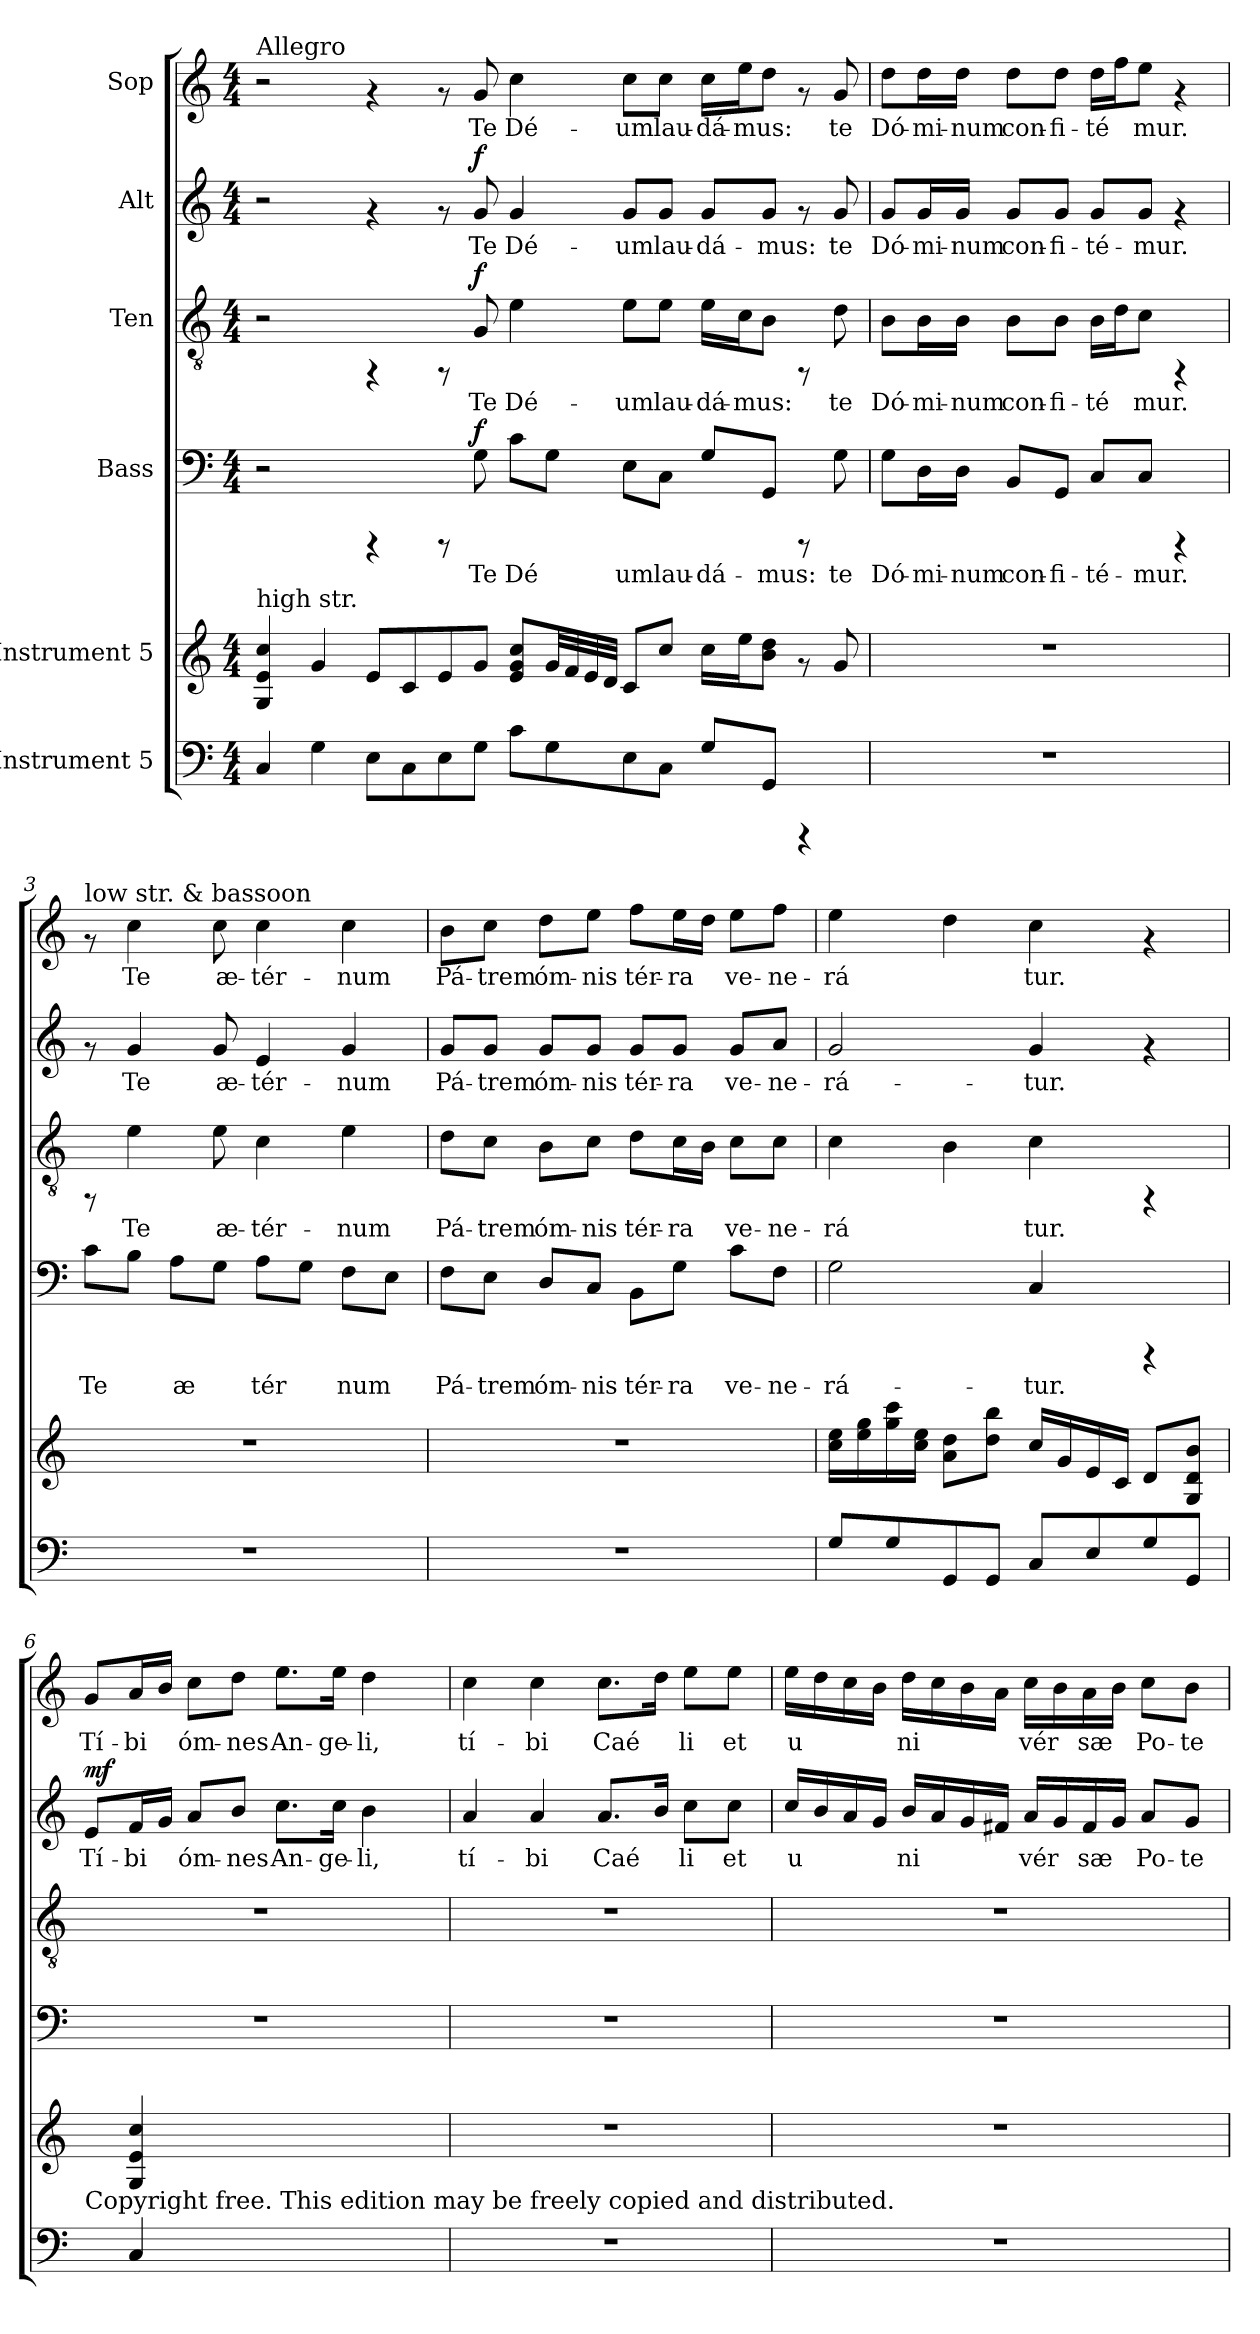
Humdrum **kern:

**kern	**kern	**kern	**text	**dynam	**kern	**text	**dynam	**kern	**text	**dynam	**kern	**text
*part6	*part5	*part4	*part4	*part4	*part3	*part3	*part3	*part2	*part2	*part2	*part1	*part1
*staff6	*staff5	*staff4	*staff4	*staff4	*staff3	*staff3	*staff3	*staff2	*staff2	*staff2	*staff1	*staff1
*I"Instrument 5	*I"Instrument 5	*I"Bass	*	*	*I"Ten	*	*	*I"Alt	*	*	*I"Sop	*
!!LO:PB:g=z
*stria5	*stria5	*stria5	*	*	*stria5	*	*	*stria5	*	*	*stria5	*
*clefF4	*clefG2	*clefF4	*	*	*clefGv2	*	*	*clefG2	*	*	*clefG2	*
*k[]	*k[]	*k[]	*	*	*k[]	*	*	*k[]	*	*	*k[]	*
*C:	*C:	*C:	*	*	*C:	*	*	*C:	*	*	*C:	*
*M4/4	*M4/4	*M4/4	*	*	*M4/4	*	*	*M4/4	*	*	*M4/4	*
=1	=1	=1	=1	=1	=1	=1	=1	=1	=1	=1	=1	=1
!	!	!	!	!	!	!	!	!	!	!	!LO:TX:a:t=Allegro	!
!	!LO:TX:a:t=high str.	!	!	!	!	!	!	!	!	!	!	!
4C/	4e/ 4G/ 4cc/	2r	.	.	2r	.	.	2r	.	.	2r	.
4G\	4g/	.	.	.	.	.	.	.	.	.	.	.
8E\L	8e/L	4rCCC	.	.	4rFF	.	.	4rf	.	.	4rf	.
8C\	8c/	.	.	.	.	.	.	.	.	.	.	.
8E\	8e/	8rCCC	.	.	8rFF	.	.	8rf	.	.	8rf	.
!	!	!	!LO:LY:b:cj	!LO:DY:a	!	!LO:LY:b:cj	!LO:DY:a	!	!LO:LY:b:cj	!LO:DY:a	!	!LO:LY:b:cj
8G\J	8g/J	8G\	Te	f	8G/	Te	f	8g/	Te	f	8g/	Te
!	!	!	!LO:LY:b:cj	!	!	!LO:LY:b:cj	!	!	!LO:LY:b:cj	!	!	!LO:LY:b:cj
8c\L	8cc/ 8g/ 8e/L	8c\L	Dé-	.	4e\	Dé-	.	4g/	Dé-	.	4cc\	Dé-
!	!	!	!LO:LY:b:cj	!	!	!	!	!	!	!	!	!
8G\	32g/	8G\J	--	.	.	.	.	.	.	.	.	.
.	32f/	.	.	.	.	.	.	.	.	.	.	.
.	32e/	.	.	.	.	.	.	.	.	.	.	.
.	32d/J	.	.	.	.	.	.	.	.	.	.	.
!	!	!	!LO:LY:b:cj	!	!	!LO:LY:b:cj	!	!	!LO:LY:b:cj	!	!	!LO:LY:b:cj
8E\	8c/L	8E\L	-um	.	8e\L	-um	.	8g/L	-um	.	8cc\L	-um
!	!	!	!LO:LY:b:cj	!	!	!LO:LY:b:cj	!	!	!LO:LY:b:cj	!	!	!LO:LY:b:cj
8C\J	8cc/J	8C\J	lau-	.	8e\J	lau-	.	8g/J	lau-	.	8cc\J	lau-
!	!	!	!LO:LY:b:cj	!	!	!LO:LY:b:cj	!	!	!LO:LY:b:cj	!	!	!LO:LY:b:cj
8G/L	16cc\L	8G/L	-dá-	.	16e\L	-dá-	.	8g/L	-dá-	.	16cc\L	-dá-
!	!	!	!	!	!	!LO:LY:b:cj	!	!	!	!	!	!LO:LY:b:cj
.	16ee\	.	.	.	16c\	-mus:	.	.	.	.	16ee\	-mus:
!	!	!	!LO:LY:b:cj	!	!	!LO:LY:b:cj	!	!	!LO:LY:b:cj	!	!	!LO:LY:b:cj
8GG/J	8dd\ 8b\J	8GG/J	-mus:	.	8B\J	.	.	8g/J	-mus:	.	8dd\J	.
4rCCC	8rf	8rCCC	.	.	8rFF	.	.	8rf	.	.	8rf	.
!	!	!	!LO:LY:b:cj	!	!	!LO:LY:b:cj	!	!	!LO:LY:b:cj	!	!	!LO:LY:b:cj
.	8g/	8G\	te	.	8d\	te	.	8g/	te	.	8g/	te
=2	=2	=2	=2	=2	=2	=2	=2	=2	=2	=2	=2	=2
!	!	!	!LO:LY:b:cj	!	!	!LO:LY:b:cj	!	!	!LO:LY:b:cj	!	!	!LO:LY:b:cj
1r	1r	8G\L	Dó-	.	8B\L	Dó-	.	8g/L	Dó-	.	8dd\L	Dó-
!	!	!	!LO:LY:b:cj	!	!	!LO:LY:b:cj	!	!	!LO:LY:b:cj	!	!	!LO:LY:b:cj
.	.	16D\	-mi-	.	16B\	-mi-	.	16g/	-mi-	.	16dd\	-mi-
!	!	!	!LO:LY:b:cj	!	!	!LO:LY:b:cj	!	!	!LO:LY:b:cj	!	!	!LO:LY:b:cj
.	.	16D\J	-num	.	16B\J	-num	.	16g/J	-num	.	16dd\J	-num
!	!	!	!LO:LY:b:cj	!	!	!LO:LY:b:cj	!	!	!LO:LY:b:cj	!	!	!LO:LY:b:cj
.	.	8BB/L	con-	.	8B\L	con-	.	8g/L	con-	.	8dd\L	con-
!	!	!	!LO:LY:b:cj	!	!	!LO:LY:b:cj	!	!	!LO:LY:b:cj	!	!	!LO:LY:b:cj
.	.	8GG/J	-fi-	.	8B\J	-fi-	.	8g/J	-fi-	.	8dd\J	-fi-
!	!	!	!LO:LY:b:cj	!	!	!LO:LY:b:cj	!	!	!LO:LY:b:cj	!	!	!LO:LY:b:cj
.	.	8C/L	-té-	.	16B\L	-té-	.	8g/L	-té-	.	16dd\L	-té-
!	!	!	!	!	!	!LO:LY:b:cj	!	!	!	!	!	!LO:LY:b:cj
.	.	.	.	.	16d\	--	.	.	.	.	16ff\	--
!	!	!	!LO:LY:b:cj	!	!	!LO:LY:b:cj	!	!	!LO:LY:b:cj	!	!	!LO:LY:b:cj
.	.	8C/J	-mur.	.	8c\J	-mur.	.	8g/J	-mur.	.	8ee\J	-mur.
.	.	4rCCC	.	.	4rFF	.	.	4rf	.	.	4rf	.
!!LO:PB:g=z
=3	=3	=3	=3	=3	=3	=3	=3	=3	=3	=3	=3	=3
!	!	!	!	!	!	!	!	!	!	!	!LO:TX:a:t=low str. & bassoon	!
!	!	!	!LO:LY:b:cj	!	!	!	!	!	!	!	!	!
1r	1r	8c\L	Te	.	8rFF	.	.	8rf	.	.	8rf	.
!	!	!	!LO:LY:b:cj	!	!	!LO:LY:b:cj	!	!	!LO:LY:b:cj	!	!	!LO:LY:b:cj
.	.	8B\J	.	.	4e\	Te	.	4g/	Te	.	4cc\	Te
!	!	!	!LO:LY:b:cj	!	!	!	!	!	!	!	!	!
.	.	8A\L	æ-	.	.	.	.	.	.	.	.	.
!	!	!	!LO:LY:b:cj	!	!	!LO:LY:b:cj	!	!	!LO:LY:b:cj	!	!	!LO:LY:b:cj
.	.	8G\J	--	.	8e\	æ-	.	8g/	æ-	.	8cc\	æ-
!	!	!	!LO:LY:b:cj	!	!	!LO:LY:b:cj	!	!	!LO:LY:b:cj	!	!	!LO:LY:b:cj
.	.	8A\L	-tér-	.	4c\	-tér-	.	4e/	-tér-	.	4cc\	-tér-
!	!	!	!LO:LY:b:cj	!	!	!	!	!	!	!	!	!
.	.	8G\J	--	.	.	.	.	.	.	.	.	.
!	!	!	!LO:LY:b:cj	!	!	!LO:LY:b:cj	!	!	!LO:LY:b:cj	!	!	!LO:LY:b:cj
.	.	8F\L	-num	.	4e\	-num	.	4g/	-num	.	4cc\	-num
!	!	!	!LO:LY:b:cj	!	!	!	!	!	!	!	!	!
.	.	8E\J	.	.	.	.	.	.	.	.	.	.
=4	=4	=4	=4	=4	=4	=4	=4	=4	=4	=4	=4	=4
!	!	!	!LO:LY:b:cj	!	!	!LO:LY:b:cj	!	!	!LO:LY:b:cj	!	!	!LO:LY:b:cj
1r	1r	8F\L	Pá-	.	8d\L	Pá-	.	8g/L	Pá-	.	8b\L	Pá-
!	!	!	!LO:LY:b:cj	!	!	!LO:LY:b:cj	!	!	!LO:LY:b:cj	!	!	!LO:LY:b:cj
.	.	8E\J	-trem	.	8c\J	-trem	.	8g/J	-trem	.	8cc\J	-trem
!	!	!	!LO:LY:b:cj	!	!	!LO:LY:b:cj	!	!	!LO:LY:b:cj	!	!	!LO:LY:b:cj
.	.	8D/L	óm-	.	8B\L	óm-	.	8g/L	óm-	.	8dd\L	óm-
!	!	!	!LO:LY:b:cj	!	!	!LO:LY:b:cj	!	!	!LO:LY:b:cj	!	!	!LO:LY:b:cj
.	.	8C/J	-nis	.	8c\J	-nis	.	8g/J	-nis	.	8ee\J	-nis
!	!	!	!LO:LY:b:cj	!	!	!LO:LY:b:cj	!	!	!LO:LY:b:cj	!	!	!LO:LY:b:cj
.	.	8BB\L	tér-	.	8d\L	tér-	.	8g/L	tér-	.	8ff\L	tér-
!	!	!	!LO:LY:b:cj	!	!	!LO:LY:b:cj	!	!	!LO:LY:b:cj	!	!	!LO:LY:b:cj
.	.	8G\J	-ra	.	16c\	-ra	.	8g/J	-ra	.	16ee\	-ra
!	!	!	!	!	!	!LO:LY:b:cj	!	!	!	!	!	!LO:LY:b:cj
.	.	.	.	.	16B\J	.	.	.	.	.	16dd\J	.
!	!	!	!LO:LY:b:cj	!	!	!LO:LY:b:cj	!	!	!LO:LY:b:cj	!	!	!LO:LY:b:cj
.	.	8c\L	ve-	.	8c\L	ve-	.	8g/L	ve-	.	8ee\L	ve-
!	!	!	!LO:LY:b:cj	!	!	!LO:LY:b:cj	!	!	!LO:LY:b:cj	!	!	!LO:LY:b:cj
.	.	8F\J	-ne-	.	8c\J	-ne-	.	8a/J	-ne-	.	8ff\J	-ne-
=5	=5	=5	=5	=5	=5	=5	=5	=5	=5	=5	=5	=5
!	!	!	!LO:LY:b:cj	!	!	!LO:LY:b:cj	!	!	!LO:LY:b:cj	!	!	!LO:LY:b:cj
8G/L	16cc\ 16ee\L	2G\	-rá-	.	4c\	-rá-	.	2g/	-rá-	.	4ee\	-rá-
.	16gg\ 16ee\	.	.	.	.	.	.	.	.	.	.	.
8G/	16gg\ 16ccc\	.	.	.	.	.	.	.	.	.	.	.
.	16cc\ 16ee\J	.	.	.	.	.	.	.	.	.	.	.
!	!	!	!	!	!	!LO:LY:b:cj	!	!	!	!	!	!LO:LY:b:cj
8GG/	8dd\ 8a\L	.	.	.	4B\	--	.	.	.	.	4dd\	--
8GG/J	8dd\ 8bb\J	.	.	.	.	.	.	.	.	.	.	.
!	!	!	!LO:LY:b:cj	!	!	!LO:LY:b:cj	!	!	!LO:LY:b:cj	!	!	!LO:LY:b:cj
8C/L	16cc/L	4C/	-tur.	.	4c\	-tur.	.	4g/	-tur.	.	4cc\	-tur.
.	16g/	.	.	.	.	.	.	.	.	.	.	.
8E/	16e/	.	.	.	.	.	.	.	.	.	.	.
.	16c/J	.	.	.	.	.	.	.	.	.	.	.
8G/	8d/L	4rCCC	.	.	4rFF	.	.	4rf	.	.	4rf	.
8GG/J	8b/ 8d/ 8G/J	.	.	.	.	.	.	.	.	.	.	.
!!LO:PB:g=z
=6	=6	=6	=6	=6	=6	=6	=6	=6	=6	=6	=6	=6
!	!LO:TX:b:t=Copyright free. This edition may be freely copied and distributed.	!	!	!	!	!	!	!	!	!	!	!
!	!	!	!	!	!	!	!	!	!LO:LY:b:cj	!LO:DY:a	!	!LO:LY:b:cj
8ryy	8ryy	1r	.	.	1r	.	.	8e/L	Tí-	mf	8g/L	Tí-
!	!	!	!	!	!	!	!	!	!LO:LY:b:cj	!	!	!LO:LY:b:cj
4C/	4e/ 4G/ 4cc/	.	.	.	.	.	.	16f/	-bi	.	16a/	-bi
!	!	!	!	!	!	!	!	!	!LO:LY:b:cj	!	!	!LO:LY:b:cj
.	.	.	.	.	.	.	.	16g/J	.	.	16b/J	.
!	!	!	!	!	!	!	!	!	!LO:LY:b:cj	!	!	!LO:LY:b:cj
.	.	.	.	.	.	.	.	8a/L	óm-	.	8cc\L	óm-
!	!	!	!	!	!	!	!	!	!LO:LY:b:cj	!	!	!LO:LY:b:cj
2ryy	2ryy	.	.	.	.	.	.	8b/J	-nes	.	8dd\J	-nes
!	!	!	!	!	!	!	!	!	!LO:LY:b:cj	!	!	!LO:LY:b:cj
.	.	.	.	.	.	.	.	8.cc\L	An-	.	8.ee\L	An-
!	!	!	!	!	!	!	!	!	!LO:LY:b:cj	!	!	!LO:LY:b:cj
.	.	.	.	.	.	.	.	16cc\J	-ge-	.	16ee\J	-ge-
!	!	!	!	!	!	!	!	!	!LO:LY:b:cj	!	!	!LO:LY:b:cj
.	.	.	.	.	.	.	.	4b\	-li,	.	4dd\	-li,
8ryy	8ryy	.	.	.	.	.	.	.	.	.	.	.
=7	=7	=7	=7	=7	=7	=7	=7	=7	=7	=7	=7	=7
!	!	!	!	!	!	!	!	!	!LO:LY:b:cj	!	!	!LO:LY:b:cj
1r	1r	1r	.	.	1r	.	.	4a/	tí-	.	4cc\	tí-
!	!	!	!	!	!	!	!	!	!LO:LY:b:cj	!	!	!LO:LY:b:cj
.	.	.	.	.	.	.	.	4a/	-bi	.	4cc\	-bi
!	!	!	!	!	!	!	!	!	!LO:LY:b:cj	!	!	!LO:LY:b:cj
.	.	.	.	.	.	.	.	8.a/L	Caé-	.	8.cc\L	Caé-
!	!	!	!	!	!	!	!	!	!LO:LY:b:cj	!	!	!LO:LY:b:cj
.	.	.	.	.	.	.	.	16b/J	--	.	16dd\J	--
!	!	!	!	!	!	!	!	!	!LO:LY:b:cj	!	!	!LO:LY:b:cj
.	.	.	.	.	.	.	.	8cc\L	-li	.	8ee\L	-li
!	!	!	!	!	!	!	!	!	!LO:LY:b:cj	!	!	!LO:LY:b:cj
.	.	.	.	.	.	.	.	8cc\J	et	.	8ee\J	et
=8	=8	=8	=8	=8	=8	=8	=8	=8	=8	=8	=8	=8
!	!	!	!	!	!	!	!	!	!LO:LY:b:cj	!	!	!LO:LY:b:cj
1r	1r	1r	.	.	1r	.	.	16cc/L	u-	.	16ee\L	u-
!	!	!	!	!	!	!	!	!	!LO:LY:b:cj	!	!	!LO:LY:b:cj
.	.	.	.	.	.	.	.	16b/	--	.	16dd\	--
!	!	!	!	!	!	!	!	!	!LO:LY:b:cj	!	!	!LO:LY:b:cj
.	.	.	.	.	.	.	.	16a/	--	.	16cc\	--
!	!	!	!	!	!	!	!	!	!LO:LY:b:cj	!	!	!LO:LY:b:cj
.	.	.	.	.	.	.	.	16g/J	--	.	16b\J	--
!	!	!	!	!	!	!	!	!	!LO:LY:b:cj	!	!	!LO:LY:b:cj
.	.	.	.	.	.	.	.	16b/L	-ni-	.	16dd\L	-ni-
!	!	!	!	!	!	!	!	!	!LO:LY:b:cj	!	!	!LO:LY:b:cj
.	.	.	.	.	.	.	.	16a/	--	.	16cc\	--
!	!	!	!	!	!	!	!	!	!LO:LY:b:cj	!	!	!LO:LY:b:cj
.	.	.	.	.	.	.	.	16g/	--	.	16b\	--
!	!	!	!	!	!	!	!	!	!LO:LY:b:cj	!	!	!LO:LY:b:cj
.	.	.	.	.	.	.	.	16f#X/J	--	.	16a\J	--
!	!	!	!	!	!	!	!	!	!LO:LY:b:cj	!	!	!LO:LY:b:cj
.	.	.	.	.	.	.	.	16a/L	-vér-	.	16cc\L	-vér-
!	!	!	!	!	!	!	!	!	!LO:LY:b:cj	!	!	!LO:LY:b:cj
.	.	.	.	.	.	.	.	16g/	--	.	16b\	--
!	!	!	!	!	!	!	!	!	!LO:LY:b:cj	!	!	!LO:LY:b:cj
.	.	.	.	.	.	.	.	16f#/	-sæ	.	16a\	-sæ
!	!	!	!	!	!	!	!	!	!LO:LY:b:cj	!	!	!LO:LY:b:cj
.	.	.	.	.	.	.	.	16g/J	.	.	16b\J	.
!	!	!	!	!	!	!	!	!	!LO:LY:b:cj	!	!	!LO:LY:b:cj
.	.	.	.	.	.	.	.	8a/L	Po-	.	8cc\L	Po-
!	!	!	!	!	!	!	!	!	!LO:LY:b:cj	!	!	!LO:LY:b:cj
.	.	.	.	.	.	.	.	8g/J	-te-	.	8b\J	-te-
=	=	=	=	=	=	=	=	=	=	=	=	=
*-	*-	*-	*-	*-	*-	*-	*-	*-	*-	*-	*-	*-
